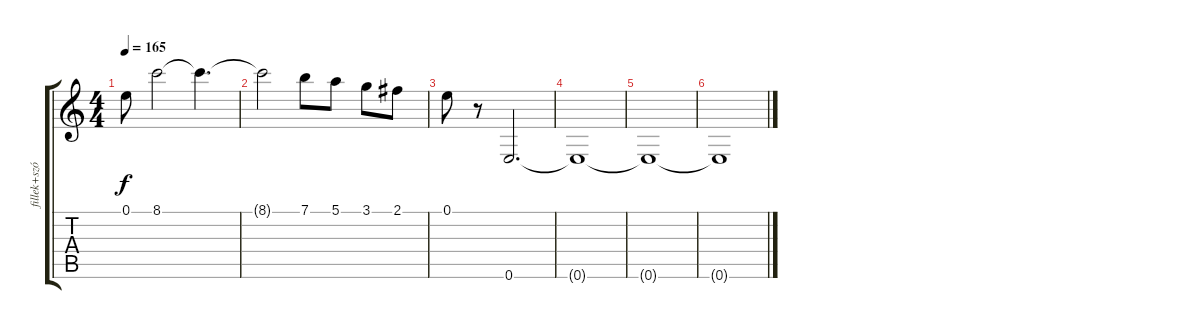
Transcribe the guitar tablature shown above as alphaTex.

\track ("fillek+szóló" "fillek+szó") {instrument distortionguitar}
\staff {score tabs}
\tuning (E4 B3 G3 D3 A2 E2) {hide}
\ts (4 4)
\tempo 165
\clef g2
\ks c
0.1{t}.8{dy f} 8.1.2 8.1{t}.4{d} |
8.1{t}.2 7.1.8 5.1.8 3.1.8 2.1.8 |
0.1.8 r.8 0.6.2{d} |
0.6{t}.1 |
0.6{t}.1 |
0.6{t}.1
